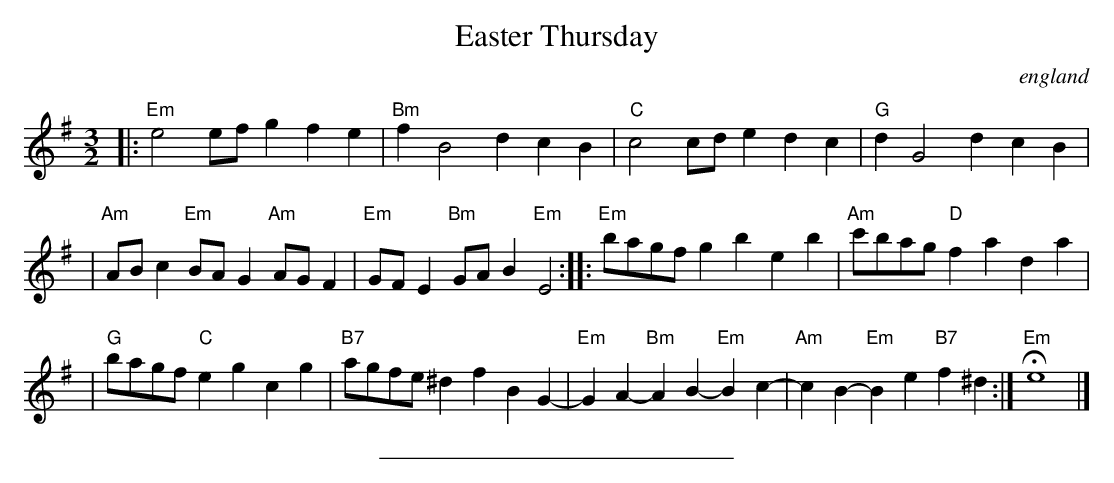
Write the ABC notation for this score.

X:1
T: Easter Thursday
O:england
M: 3/2
L: 1/8
K: Em
|: "Em"e4 efg2 f2e2 \
| "Bm"f2B4 d2c2B2 \
| "C"c4 cde2 d2c2 \
| "G"d2G4 d2c2B2 |
| "Am"ABc2 "Em"BAG2 "Am"AGF2 \
| "Em"GFE2 "Bm"GAB2 "Em"E4 \
:: "Em"bagf g2b2 e2b2 \
| "Am"c'bag "D"f2a2 d2a2 |
| "G"bagf "C"e2g2 c2g2 \
| "B7"agfe ^d2f2 B2G2- \
| "Em"G2A2- "Bm"A2B2- "Em"B2c2- \
| "Am"c2B2- "Em"B2e2 "B7"f2^d2 :| "Em"He8 |]
